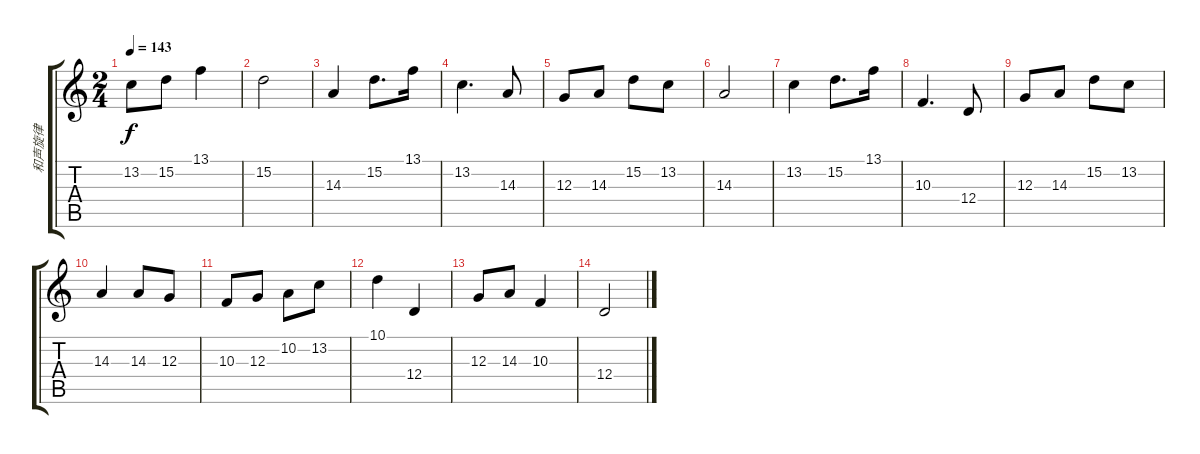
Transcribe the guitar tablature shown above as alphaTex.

\track ("和声旋律" "和声旋律") {instrument stringensemble1}
\staff {score tabs}
\tuning (E4 B3 G3 D3 A2 E2) {hide}
\ts (2 4)
\tempo 143
\clef g2
\ks c
13.2.8{dy f} 15.2.8 13.1.4 |
15.2.2 |
14.3.4 15.2.8{d} 13.1.16 |
13.2.4{d} 14.3.8 |
12.3.8 14.3.8 15.2.8 13.2.8 |
14.3.2 |
13.2.4 15.2.8{d} 13.1.16 |
10.3.4{d} 12.4.8 |
12.3.8 14.3.8 15.2.8 13.2.8 |
14.3.4 14.3.8 12.3.8 |
10.3.8 12.3.8 10.2.8 13.2.8 |
10.1.4 12.4.4 |
12.3.8 14.3.8 10.3.4 |
12.4.2
